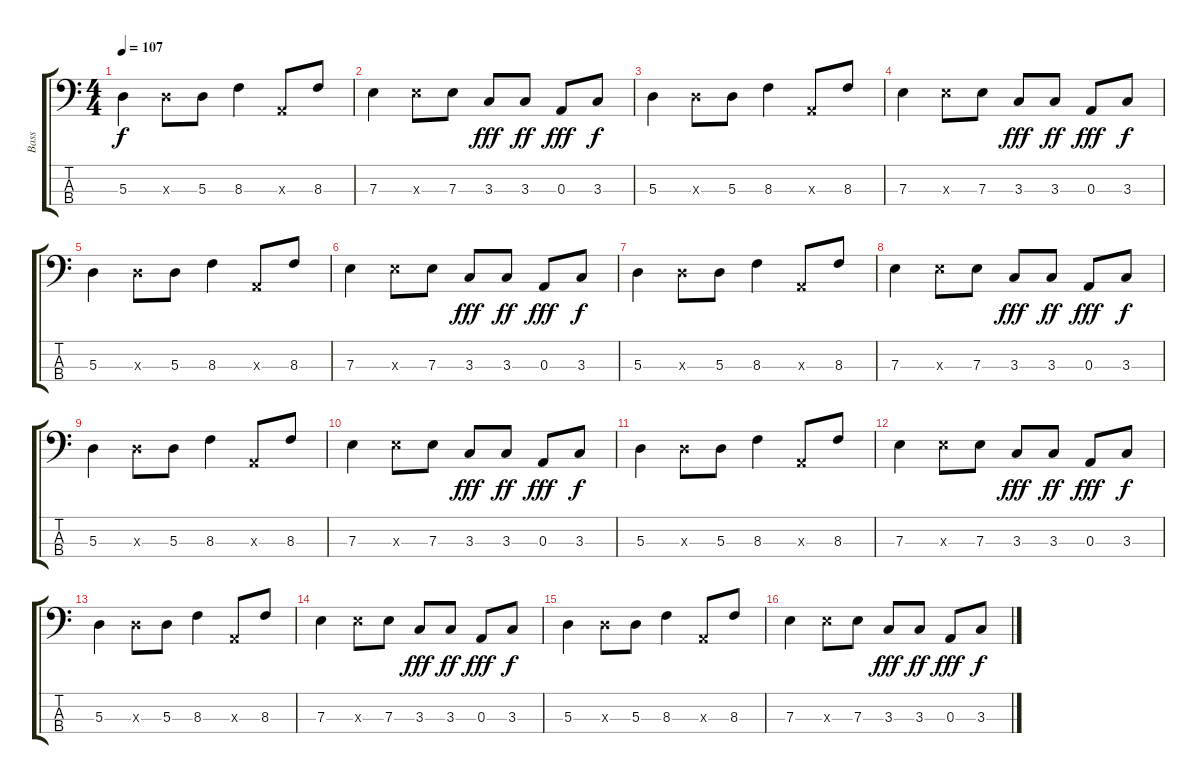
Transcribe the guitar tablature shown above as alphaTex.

\track ("Bass" "Bass") {instrument electricbassfinger}
\staff {score tabs}
\tuning (G2 D2 A1 E1) {hide}
\ts (4 4)
\section ("" "")
\tempo 107
\clef f4
\ks c
5.3.4{dy f} 5.3{x}.8 5.3.8 8.3.4 0.3{x}.8 8.3.8 |
7.3.4 7.3{x}.8 7.3.8 3.3.8{dy fff} 3.3.8{dy ff} 0.3.8{dy fff} 3.3.8{dy f} |
5.3.4 5.3{x}.8 5.3.8 8.3.4 0.3{x}.8 8.3.8 |
7.3.4 7.3{x}.8 7.3.8 3.3.8{dy fff} 3.3.8{dy ff} 0.3.8{dy fff} 3.3.8{dy f} |
5.3.4 5.3{x}.8 5.3.8 8.3.4 0.3{x}.8 8.3.8 |
7.3.4 7.3{x}.8 7.3.8 3.3.8{dy fff} 3.3.8{dy ff} 0.3.8{dy fff} 3.3.8{dy f} |
5.3.4 5.3{x}.8 5.3.8 8.3.4 0.3{x}.8 8.3.8 |
7.3.4 7.3{x}.8 7.3.8 3.3.8{dy fff} 3.3.8{dy ff} 0.3.8{dy fff} 3.3.8{dy f} |
5.3.4 5.3{x}.8 5.3.8 8.3.4 0.3{x}.8 8.3.8 |
7.3.4 7.3{x}.8 7.3.8 3.3.8{dy fff} 3.3.8{dy ff} 0.3.8{dy fff} 3.3.8{dy f} |
5.3.4 5.3{x}.8 5.3.8 8.3.4 0.3{x}.8 8.3.8 |
7.3.4 7.3{x}.8 7.3.8 3.3.8{dy fff} 3.3.8{dy ff} 0.3.8{dy fff} 3.3.8{dy f} |
5.3.4 5.3{x}.8 5.3.8 8.3.4 0.3{x}.8 8.3.8 |
7.3.4 7.3{x}.8 7.3.8 3.3.8{dy fff} 3.3.8{dy ff} 0.3.8{dy fff} 3.3.8{dy f} |
5.3.4 5.3{x}.8 5.3.8 8.3.4 0.3{x}.8 8.3.8 |
7.3.4 7.3{x}.8 7.3.8 3.3.8{dy fff} 3.3.8{dy ff} 0.3.8{dy fff} 3.3.8{dy f}
